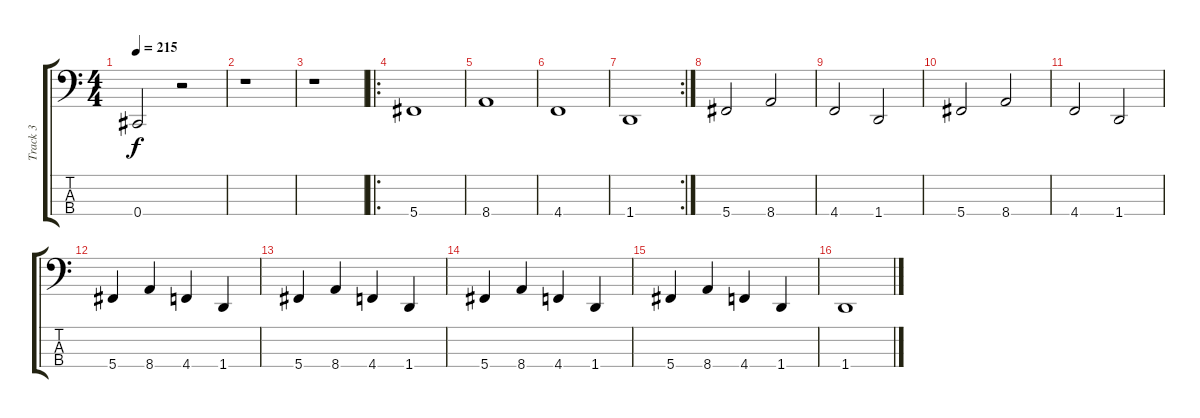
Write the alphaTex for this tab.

\track ("Track 3" "Track 3") {instrument electricbasspick}
\staff {score tabs}
\tuning (E2 B1 Gb1 Db1) {hide}
\ts (4 4)
\tempo 215
\clef f4
\ks c
0.4{t}.2{dy f} r.2 |
r.1 |
r.1 |
\ro
5.4.1 |
8.4.1 |
4.4.1 |
\rc 2
1.4.1 |
5.4.2 8.4.2 |
4.4.2 1.4.2 |
5.4.2 8.4.2 |
4.4.2 1.4.2 |
5.4.4 8.4.4 4.4.4 1.4.4 |
5.4.4 8.4.4 4.4.4 1.4.4 |
5.4.4 8.4.4 4.4.4 1.4.4 |
5.4.4 8.4.4 4.4.4 1.4.4 |
1.4.1
